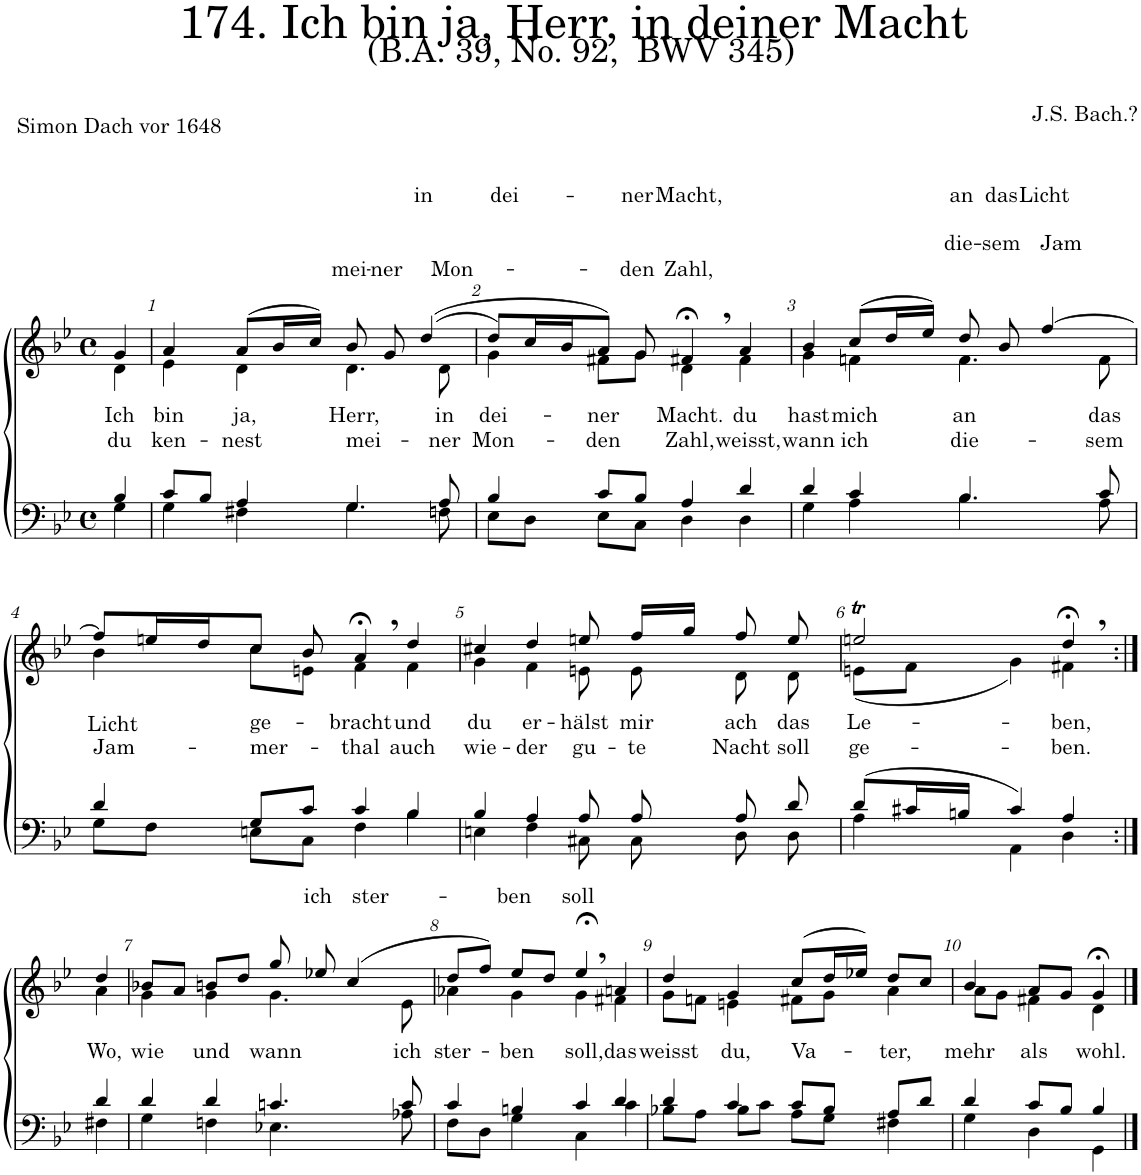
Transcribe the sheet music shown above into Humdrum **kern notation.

**kern	**kern	**text	**text	**text
*part2	*part1	*part1	*part1	*part1
*staff2	*staff1	*staff1	*staff1	*staff1
*I"Tenor/Bass	*I"Soprano/Alto	*	*	*
*clefF4	*clefG2	*	*	*
*k[b-e-]	*k[b-e-]	*	*	*
*M4/4	*M4/4	*	*	*
*met(c)	*met(c)	*	*	*
=	=	=	=	=
*^	*	*	*	*
!	!	!	!LO:LY:b	!LO:LY:b	!
*	*	*^	*	*	*
4B-/	4G\	4g/	4d\	Ich	du	.
=1	=1	=1	=1	=1	=1	=1
!	!	!	!	!LO:LY:b	!LO:LY:b	!
8c/L	4G\	4a/	4e-\	bin	ken-	.
8B-/J	.	.	.	.	.	.
!	!	!	!	!LO:LY:b	!LO:LY:b	!
4A/	4F#X\	(8a/L	4d\	ja,	-nest	.
.	.	16b-/L	.	.	.	.
.	.	16cc/JJ)	.	.	.	.
!	!	!	!	!LO:LY:b	!LO:LY:b	!LO:LY:a
4.G/	4.G\	8b-/	4.d\	Herr,	mei-	mei-
!	!	!	!	!	!	!LO:LY:a
.	.	8g/	.	.	.	-ner
!	!	!	!	!LO:LY:a	!	!LO:LY:a
.	.	((4dd/	.	in	.	Mon-
!	!	!	!	!LO:LY:b	!LO:LY:b	!
8A/	8Fn\	.	8d\	in	ner	.
=2	=2	=2	=2	=2	=2	=2
!	!	!	!	!LO:LY:a	!	!
!	!	!	!	!LO:LY:b	!LO:LY:b	!
4B-/	8E-\L	8dd;</L)	4g\	dei-	Mon-	.
.	8D\J	16cc/L	.	.	.	.
.	.	16b-/J	.	.	.	.
!	!	!	!	!LO:LY:b	!LO:LY:b	!
8c/L	8E-\L	8a/J)	8f#X\L	-ner	-den	.
!	!	!	!	!LO:LY:a	!	!LO:LY:a
8B-/J	8C\J	8g/	8g\J	-ner	.	-den
!	!	!	!	!LO:LY:a	!	!LO:LY:a
!	!	!	!	!LO:LY:b	!LO:LY:b	!
4A/	4D\	4f#X;<,/	4d\	Macht.	Zahl,	Zahl,
!	!	!	!	!LO:LY:b	!LO:LY:b	!
4d/	4D\	4a/	4f#\	du	weisst,	.
=3	=3	=3	=3	=3	=3	=3
!	!	!	!	!LO:LY:b	!LO:LY:b	!
4d/	4G\	4b-/	4g\	hast	wann	.
!	!	!	!	!LO:LY:b	!LO:LY:b	!
4c/	4A\	(8cc/L	4fn\	mich	ich	.
.	.	16dd/L	.	.	.	.
.	.	16ee-/JJ)	.	.	.	.
!	!	!	!	!LO:LY:a	!LO:LY:a	!
!	!	!	!	!LO:LY:b	!LO:LY:b	!
4.B-/	4.B-\	8dd/	4.f\	an	die-	.
!	!	!	!	!LO:LY:a	!LO:LY:a	!
.	.	8b-/	.	das	-sem	.
!	!	!	!	!LO:LY:a	!LO:LY:a	!
.	.	[4ff/	.	Licht	Jam-	.
!	!	!	!	!LO:LY:b	!LO:LY:b	!
8c/	8A\	.	8f\	das	-sem	.
!!LO:LB:g=z	!!
=4	=4	=4	=4	=4	=4	=4
!	!	!	!	!LO:LY:b	!LO:LY:b	!
4d/	8G\L	8ff;</L]	4b-\	Licht	-Jam-	.
.	8F\J	16een/L	.	.	.	.
.	.	16dd/J	.	.	.	.
!	!	!	!	!LO:LY:b	!LO:LY:b	!
8G/L	8En\L	8cc/J	8cc\L	ge-	-mer-	.
8c/J	8C\J	8b-/	8en\J	.	.	.
!	!	!	!	!LO:LY:b	!LO:LY:b	!
4c/	4F\	4a;<,/	4f\	-bracht	-thal	.
!	!	!	!	!LO:LY:b	!LO:LY:b	!
4B-/	4B-\	4dd/	4f\	und	auch	.
=5	=5	=5	=5	=5	=5	=5
!	!	!	!	!LO:LY:b	!LO:LY:b	!
4B-/	4En\	4cc#X/	4g\	du	wie-	.
!	!	!	!	!LO:LY:b	!LO:LY:b	!
4A/	4F\	4dd/	4f\	er-	-der	.
!	!	!	!	!LO:LY:b	!LO:LY:b	!
8A/	8C#X\	8een/	8en\	-hälst	gu-	.
!	!	!	!	!LO:LY:b	!LO:LY:b	!
8A/	8C#\	16ff/LL	8e\	mir	-te	.
.	.	16gg/JJ	.	.	.	.
!	!	!	!	!LO:LY:b	!LO:LY:b	!
8A/	8D\	8ff/	8d\	ach	Nacht	.
!	!	!	!	!LO:LY:b	!LO:LY:b	!
8d/	8D\	8ee/	8d\	das	soll	.
=6	=6	=6	=6	=6	=6	=6
!	!	!	!	!LO:LY:b	!LO:LY:b	!
(8d/L	4A\	2eent/	(8en\L	Le-	ge-	.
16c#X/L	.	.	8f\J	.	.	.
16Bn/JJ	.	.	.	.	.	.
4c#/)	4AA\	.	4g\)	.	.	.
!	!	!	!	!LO:LY:b	!LO:LY:b	!
4A/	4D\	4dd;<,/	4f#X\	ben,	-ben.	.
!!LO:LB:g=z	!!
=6X1:|!	=6X1:|!	=6X1:|!	=6X1:|!	=6X1:|!	=6X1:|!	=6X1:|!
!	!	!	!	!LO:LY:b	!	!
4d/	4F#X\	4dd/	4a\	Wo,	.	.
=7	=7	=7	=7	=7	=7	=7
!	!	!	!	!LO:LY:b	!	!
4d/	4G\	8b-X/L	4g\	wie	.	.
.	.	8a/J	.	.	.	.
!	!	!	!	!LO:LY:b	!	!
4d/	4Fn\	8bn/L	4g\	und	.	.
.	.	8dd/J	.	.	.	.
!	!	!	!	!LO:LY:b	!	!
4.cn/	4.E-X\	8gg/	4.g\	wann	.	.
!	!	!	!	!LO:LY:a	!	!
.	.	8ee-X/	.	ich	.	.
!	!	!	!	!LO:LY:a	!	!
.	.	(4cc/	.	ster-	.	.
!	!	!	!	!LO:LY:b	!	!
8c/	8A-X\	.	8e-\	ich	.	.
=8	=8	=8	=8	=8	=8	=8
!	!	!	!	!LO:LY:b	!	!
4c/	8F\L	8dd/L	4a-X\	ster-	.	.
.	8D\J	8ff/J)	.	.	.	.
!	!	!	!	!LO:LY:a	!	!
!	!	!	!	!LO:LY:b	!	!
4Bn/	4G\	8ee-/L	4g\	-ben	.	.
.	.	8dd/J	.	.	.	.
!	!	!	!	!LO:LY:a	!	!
!	!	!	!	!LO:LY:b	!	!
4c/	4C\	4ee-;<,/	4g\	soll,	.	.
!	!	!	!	!LO:LY:b	!	!
4d/	4c\	4an/	4f#X\	das	.	.
=9	=9	=9	=9	=9	=9	=9
!	!	!	!	!LO:LY:b	!	!
4d/	8B-X\L	4dd/	8g\L	weisst	.	.
.	8A\J	.	8fn\J	.	.	.
!	!	!	!	!LO:LY:b	!	!
4c/	8B-\L	4g/	4en\	du,	.	.
.	8c\J	.	.	.	.	.
!	!	!	!	!LO:LY:b	!	!
8c/L	8A\L	(8cc/L	8f#X\L	Va-	.	.
8B-/J	8G\J	16dd/L	8g\J	.	.	.
.	.	16ee-X/JJ)	.	.	.	.
!	!	!	!	!LO:LY:b	!	!
8A/L	4F#X\	8dd/L	4a\	-ter,	.	.
8d/J	.	8cc/J	.	.	.	.
=10	=10	=10	=10	=10	=10	=10
!	!	!	!	!LO:LY:b	!	!
4d/	4G\	4b-/	8a\L	mehr	.	.
.	.	.	8g\J	.	.	.
!	!	!	!	!LO:LY:b	!	!
8c/L	4D\	8a/L	4f#X\	als	.	.
8B-/J	.	8g/J	.	.	.	.
!	!	!	!	!LO:LY:b	!	!
4B-/	4GG\	4g;</	4d\	wohl.	.	.
*v	*v	*	*	*	*	*
*	*v	*v	*	*	*
==	==	==	==	==
*-	*-	*-	*-	*-
